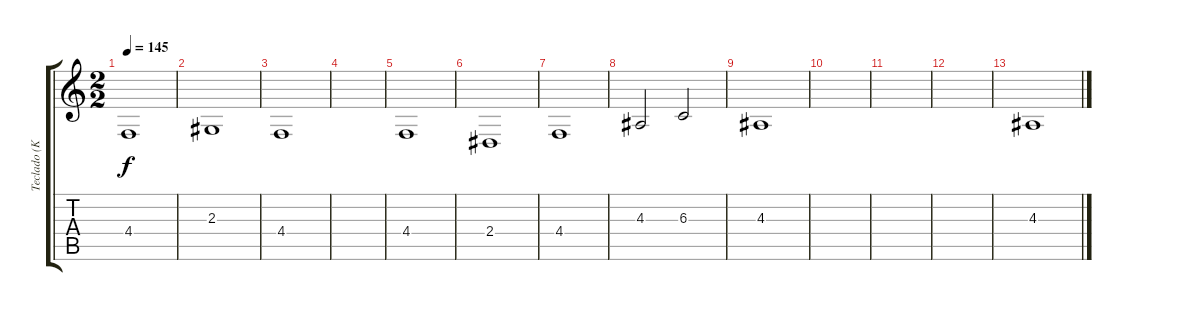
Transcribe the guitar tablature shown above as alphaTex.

\track ("Teclado (Keyboard)" "Teclado (K") {instrument pad8sweep}
\staff {score tabs}
\tuning (Eb4 Bb3 Gb3 Db3 Ab2 Eb2) {hide}
\ts (2 2)
\tempo 145
\clef g2
\ks c
4.4.1{dy f} |
2.3.1 |
4.4.1 |
|
4.4.1 |
2.4.1 |
4.4.1 |
4.3.2 6.3.2 |
4.3.1 |
|
|
|
4.3.1
